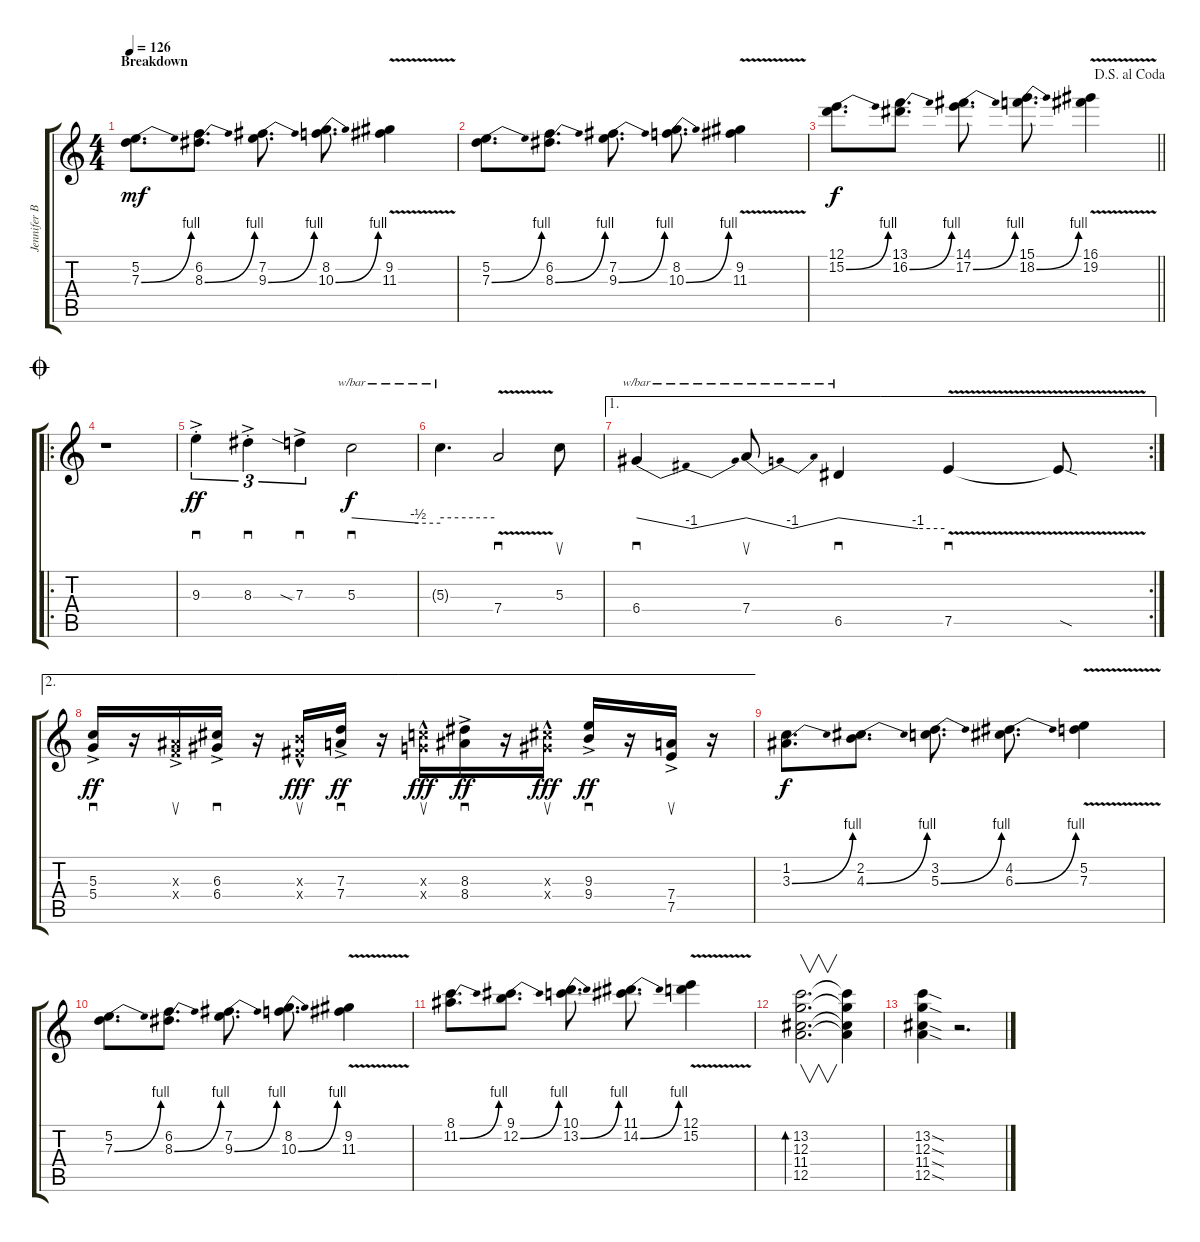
\track ("Jennifer Batten Lead" "Jennifer B") {instrument overdrivenguitar}
\staff {score tabs}
\tuning (E4 B3 G3 D3 A2 E2) {hide}
\ts (4 4)
\section ("" "Breakdown")
\tempo 126
\clef g2
\ks c
(5.2 7.3{be (bend 0 0 60 4)}).8{d dy mf} (6.2 8.3{be (bend 0 0 60 4)}).8{d} (7.2 9.3{be (bend 0 0 60 4)}).8{d} (8.2 10.3{be (bend 0 0 60 4)}).8{d} (9.2{v} 11.3{v}).4 |
(5.2 7.3{be (bend 0 0 60 4)}).8{d} (6.2 8.3{be (bend 0 0 60 4)}).8{d} (7.2 9.3{be (bend 0 0 60 4)}).8{d} (8.2 10.3{be (bend 0 0 60 4)}).8{d} (9.2{v} 11.3{v}).4 |
\jump dalsegnoalcoda
\barLineRight lightlight
(12.1 15.2{be (bend 0 0 60 4)}).8{d dy f} (13.1 16.2{be (bend 0 0 60 4)}).8{d} (14.1 17.2{be (bend 0 0 60 4)}).8{d} (15.1 18.2{be (bend 0 0 60 4)}).8{d} (16.1{v} 19.2{v}).4 |
\ro
\jump coda
r.1 |
9.3{ac st}.4{sd tu (3 2) dy ff} 8.3{ac st}.4{sd tu (3 2)} 7.3{sia ac}.4{sd tu (3 2)} 5.3.2{sd tbe (custom default 0 0 45 -2 60 -2) dy f} |
5.3{t}.4{d tbe (hold default 0 0 60 0)} 7.4{v}.2{sd} 5.3.8{su} |
\ae 1
\rc 2
6.4.4{sd tbe (dip default 0 0 30 -4 60 0)} 7.4.8{su tbe (dip default 0 0 30 -4 60 0)} 6.5.4{sd tbe (custom default 0 0 45 -4 60 -4)} 7.5{v}.4{sd} 7.5{sod t}.8 |
\ae 2
(5.3{ac} 5.4{ac}).16{sd dy ff} r.16 (3.3{ac x} 3.4{ac x}).16{su} (6.3{ac} 6.4{ac}).16{sd} r.16 (4.3{hac x} 4.4{hac x}).16{su dy fff} (7.3{ac} 7.4{ac}).16{sd dy ff} r.16 (5.3{hac x} 5.4{hac x}).16{su dy fff} (8.3{ac} 8.4{ac}).16{sd dy ff} r.16 (6.3{hac x} 6.4{hac x}).16{su dy fff} (9.3{ac} 9.4{ac}).16{sd dy ff} r.16 (7.4{ac} 7.5{ac}).16{su} r.16 |
(1.2 3.3{be (bend 0 0 60 4)}).8{d dy f} (2.2 4.3{be (bend 0 0 60 4)}).8{d} (3.2 5.3{be (bend 0 0 60 4)}).8{d} (4.2 6.3{be (bend 0 0 60 4)}).8{d} (5.2{v} 7.3{v}).4 |
(5.2 7.3{be (bend 0 0 60 4)}).8{d} (6.2 8.3{be (bend 0 0 60 4)}).8{d} (7.2 9.3{be (bend 0 0 60 4)}).8{d} (8.2 10.3{be (bend 0 0 60 4)}).8{d} (9.2{v} 11.3{v}).4 |
(8.1 11.2{be (bend 0 0 60 4)}).8{d} (9.1 12.2{be (bend 0 0 60 4)}).8{d} (10.1 13.2{be (bend 0 0 60 4)}).8{d} (11.1 14.2{be (bend 0 0 60 4)}).8{d} (12.1{v} 15.2{v}).4 |
(13.2 12.3 11.4 12.5).2{v d bd 30} (13.2{t} 12.3{t} 11.4{t} 12.5{t}).4 |
(13.2{sod} 12.3{sod} 11.4{sod} 12.5{sod}).4 r.2{d}
